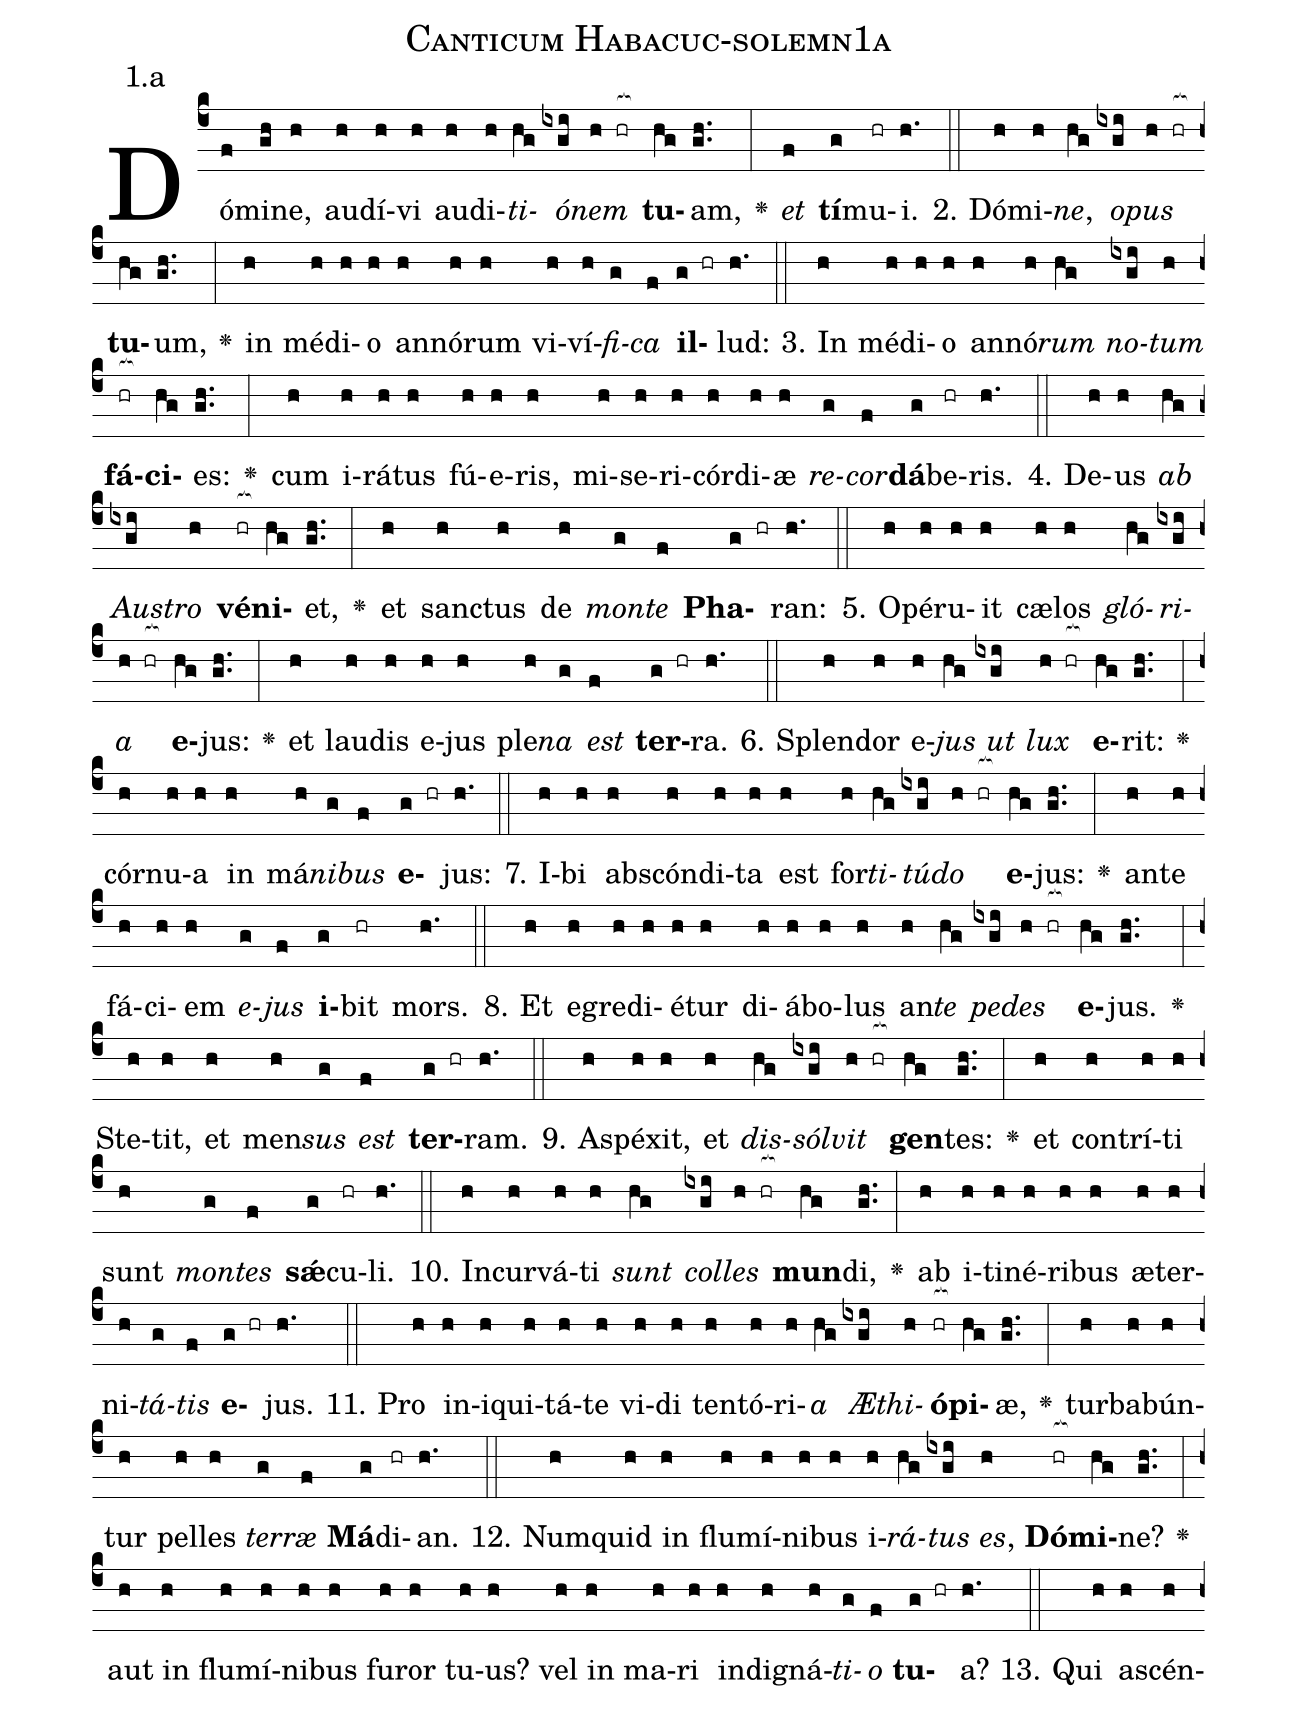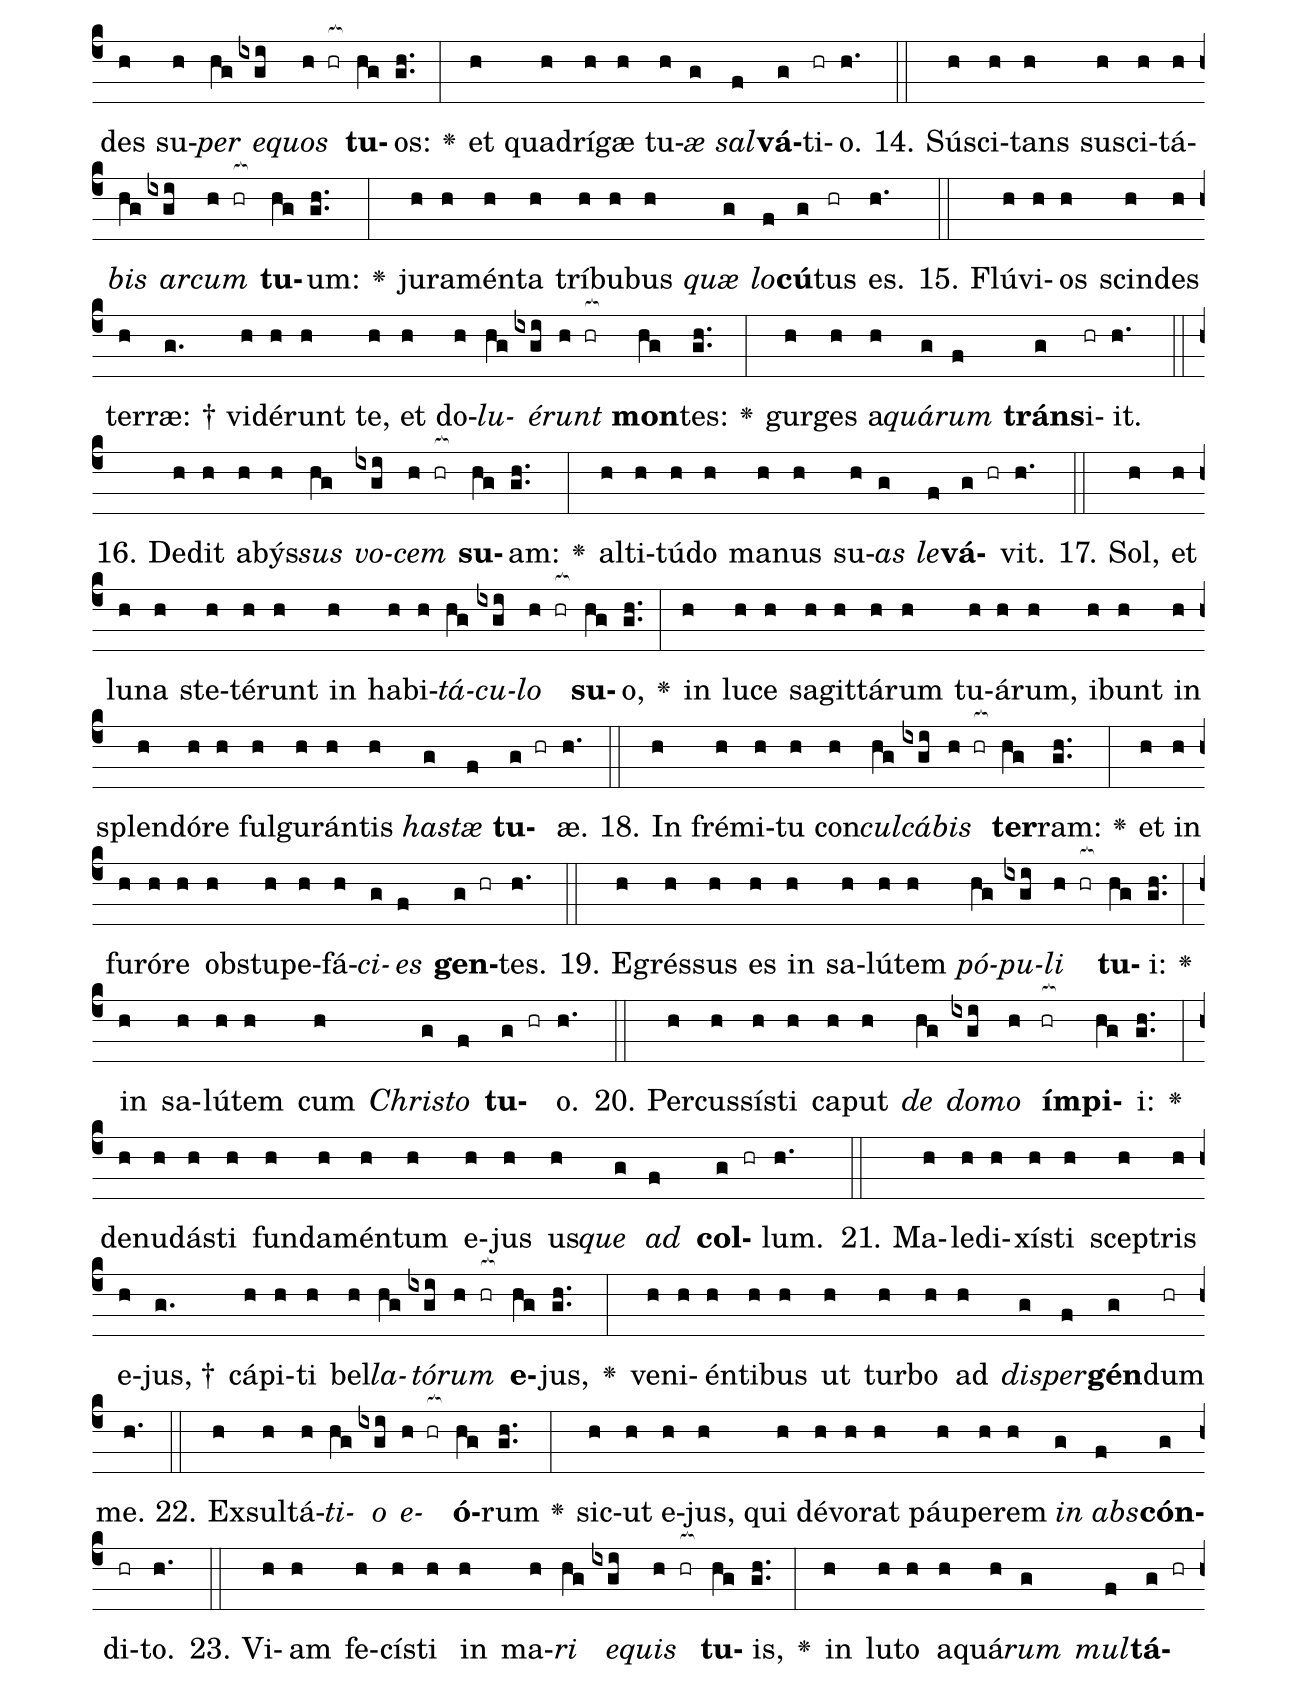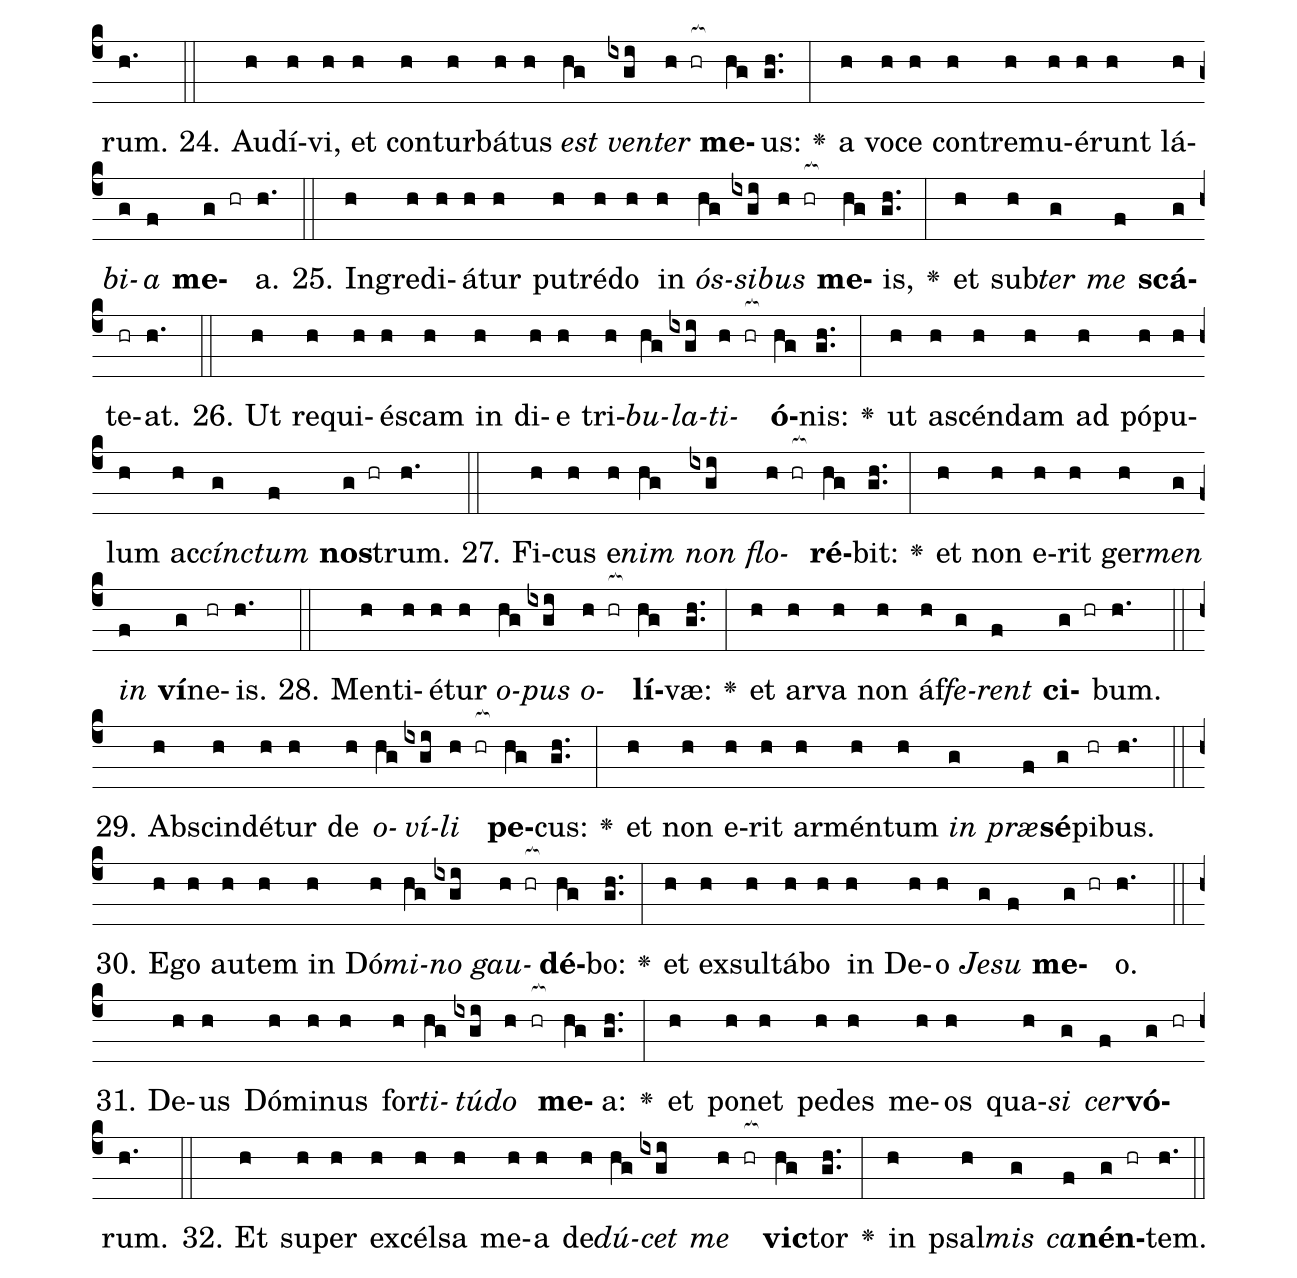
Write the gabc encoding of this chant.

name: Canticum Habacuc-solemn1a;
annotation: 1.a;
%%
(c4)Dó(f)mi(gh)ne,(h) au(h)dí(h)vi(h) au(h)di(h)<i>ti</i>(hg)<i>ó</i>(ixgi)<i>nem</i>(h hr[ocb:1{]) <b>tu</b>(hg[ocb:0}])am,(gh..) <v>\greheightstar</v>(:) <i>et</i>(f) <b>tí</b>(g)mu(hr)i.(h.) (::)
2. Dó(h)mi(h)<i>ne</i>,(hg) <i>o</i>(ixgi)<i>pus</i>(h hr[ocb:1{]) <b>tu</b>(hg[ocb:0}])um,(gh..) <v>\greheightstar</v>(:) in(h) mé(h)di(h)o(h) an(h)nó(h)rum(h) vi(h)ví(h)<i>fi</i>(g)<i>ca</i>(f) <b>il</b>(g hr)lud:(h.) (::)
3. In(h) mé(h)di(h)o(h) an(h)nó(h)<i>rum</i>(hg) <i>no</i>(ixgi)<i>tum</i>(h) <b>fá</b>(hr[ocb:1{])<b>ci</b>(hg[ocb:0}])es:(gh..) <v>\greheightstar</v>(:) cum(h) i(h)rá(h)tus(h) fú(h)e(h)ris,(h) mi(h)se(h)ri(h)cór(h)di(h)æ(h) <i>re</i>(g)<i>cor</i>(f)<b>dá</b>(g)be(hr)ris.(h.) (::)
4. De(h)us(h) <i>ab</i>(hg) <i>Aus</i>(ixgi)<i>tro</i>(h) <b>vé</b>(hr[ocb:1{])<b>ni</b>(hg[ocb:0}])et,(gh..) <v>\greheightstar</v>(:) et(h) sanc(h)tus(h) de(h) <i>mon</i>(g)<i>te</i>(f) <b>Pha</b>(g hr)ran:(h.) (::)
5. O(h)pé(h)ru(h)it(h) cæ(h)los(h) <i>gló</i>(hg)<i>ri</i>(ixgi)<i>a</i>(h hr[ocb:1{]) <b>e</b>(hg[ocb:0}])jus:(gh..) <v>\greheightstar</v>(:) et(h) lau(h)dis(h) e(h)jus(h) ple(h)<i>na</i>(g) <i>est</i>(f) <b>ter</b>(g hr)ra.(h.) (::)
6. Splen(h)dor(h) e(h)<i>jus</i>(hg) <i>ut</i>(ixgi) <i>lux</i>(h hr[ocb:1{]) <b>e</b>(hg[ocb:0}])rit:(gh..) <v>\greheightstar</v>(:) cór(h)nu(h)a(h) in(h) má(h)<i>ni</i>(g)<i>bus</i>(f) <b>e</b>(g hr)jus:(h.) (::)
7. I(h)bi(h) abs(h)cón(h)di(h)ta(h) est(h) for(h)<i>ti</i>(hg)<i>tú</i>(ixgi)<i>do</i>(h hr[ocb:1{]) <b>e</b>(hg[ocb:0}])jus:(gh..) <v>\greheightstar</v>(:) an(h)te(h) fá(h)ci(h)em(h) <i>e</i>(g)<i>jus</i>(f) <b>i</b>(g)bit(hr) mors.(h.) (::)
8. Et(h) e(h)gre(h)di(h)é(h)tur(h) di(h)á(h)bo(h)lus(h) an(h)<i>te</i>(hg) <i>pe</i>(ixgi)<i>des</i>(h hr[ocb:1{]) <b>e</b>(hg[ocb:0}])jus.(gh..) <v>\greheightstar</v>(:) Ste(h)tit,(h) et(h) men(h)<i>sus</i>(g) <i>est</i>(f) <b>ter</b>(g hr)ram.(h.) (::)
9. A(h)spé(h)xit,(h) et(h) <i>dis</i>(hg)<i>sól</i>(ixgi)<i>vit</i>(h hr[ocb:1{]) <b>gen</b>(hg[ocb:0}])tes:(gh..) <v>\greheightstar</v>(:) et(h) con(h)trí(h)ti(h) sunt(h) <i>mon</i>(g)<i>tes</i>(f) <b>sǽ</b>(g)cu(hr)li.(h.) (::)
10. In(h)cur(h)vá(h)ti(h) <i>sunt</i>(hg) <i>col</i>(ixgi)<i>les</i>(h hr[ocb:1{]) <b>mun</b>(hg[ocb:0}])di,(gh..) <v>\greheightstar</v>(:) ab(h) i(h)ti(h)né(h)ri(h)bus(h) æ(h)ter(h)ni(h)<i>tá</i>(g)<i>tis</i>(f) <b>e</b>(g hr)jus.(h.) (::)
11. Pro(h) in(h)i(h)qui(h)tá(h)te(h) vi(h)di(h) ten(h)tó(h)ri(h)<i>a</i>(hg) <i>Æ</i>(ixgi)<i>thi</i>(h)<b>ó</b>(hr[ocb:1{])<b>pi</b>(hg[ocb:0}])æ,(gh..) <v>\greheightstar</v>(:) tur(h)ba(h)bún(h)tur(h) pel(h)les(h) <i>ter</i>(g)<i>ræ</i>(f) <b>Má</b>(g)di(hr)an.(h.) (::)
12. Num(h)quid(h) in(h) flu(h)mí(h)ni(h)bus(h) i(h)<i>rá</i>(hg)<i>tus</i>(ixgi) <i>es</i>,(h) <b>Dó</b>(hr[ocb:1{])<b>mi</b>(hg[ocb:0}])ne?(gh..) <v>\greheightstar</v>(:) aut(h) in(h) flu(h)mí(h)ni(h)bus(h) fu(h)ror(h) tu(h)us?(h) vel(h) in(h) ma(h)ri(h) in(h)di(h)gná(h)<i>ti</i>(g)<i>o</i>(f) <b>tu</b>(g hr)a?(h.) (::)
13. Qui(h) a(h)scén(h)des(h) su(h)<i>per</i>(hg) <i>e</i>(ixgi)<i>quos</i>(h hr[ocb:1{]) <b>tu</b>(hg[ocb:0}])os:(gh..) <v>\greheightstar</v>(:) et(h) qua(h)drí(h)gæ(h) tu(h)<i>æ</i>(g) <i>sal</i>(f)<b>vá</b>(g)ti(hr)o.(h.) (::)
14. Sú(h)sci(h)tans(h) su(h)sci(h)tá(h)<i>bis</i>(hg) <i>ar</i>(ixgi)<i>cum</i>(h hr[ocb:1{]) <b>tu</b>(hg[ocb:0}])um:(gh..) <v>\greheightstar</v>(:) ju(h)ra(h)mén(h)ta(h) trí(h)bu(h)bus(h) <i>quæ</i>(g) <i>lo</i>(f)<b>cú</b>(g)tus(hr) es.(h.) (::)
15. Flú(h)vi(h)os(h) scin(h)des(h) ter(h)ræ: †(g.) vi(h)dé(h)runt(h) te,(h) et(h) do(h)<i>lu</i>(hg)<i>é</i>(ixgi)<i>runt</i>(h hr[ocb:1{]) <b>mon</b>(hg[ocb:0}])tes:(gh..) <v>\greheightstar</v>(:) gur(h)ges(h) a(h)<i>quá</i>(g)<i>rum</i>(f) <b>tráns</b>(g)i(hr)it.(h.) (::)
16. De(h)dit(h) a(h)býs(h)<i>sus</i>(hg) <i>vo</i>(ixgi)<i>cem</i>(h hr[ocb:1{]) <b>su</b>(hg[ocb:0}])am:(gh..) <v>\greheightstar</v>(:) al(h)ti(h)tú(h)do(h) ma(h)nus(h) su(h)<i>as</i>(g) <i>le</i>(f)<b>vá</b>(g hr)vit.(h.) (::)
17. Sol,(h) et(h) lu(h)na(h) ste(h)té(h)runt(h) in(h) ha(h)bi(h)<i>tá</i>(hg)<i>cu</i>(ixgi)<i>lo</i>(h hr[ocb:1{]) <b>su</b>(hg[ocb:0}])o,(gh..) <v>\greheightstar</v>(:) in(h) lu(h)ce(h) sa(h)git(h)tá(h)rum(h) tu(h)á(h)rum,(h) i(h)bunt(h) in(h) splen(h)dó(h)re(h) ful(h)gu(h)rán(h)tis(h) <i>has</i>(g)<i>tæ</i>(f) <b>tu</b>(g hr)æ.(h.) (::)
18. In(h) fré(h)mi(h)tu(h) con(h)<i>cul</i>(hg)<i>cá</i>(ixgi)<i>bis</i>(h hr[ocb:1{]) <b>ter</b>(hg[ocb:0}])ram:(gh..) <v>\greheightstar</v>(:) et(h) in(h) fu(h)ró(h)re(h) ob(h)stu(h)pe(h)fá(h)<i>ci</i>(g)<i>es</i>(f) <b>gen</b>(g hr)tes.(h.) (::)
19. E(h)grés(h)sus(h) es(h) in(h) sa(h)lú(h)tem(h) <i>pó</i>(hg)<i>pu</i>(ixgi)<i>li</i>(h hr[ocb:1{]) <b>tu</b>(hg[ocb:0}])i:(gh..) <v>\greheightstar</v>(:) in(h) sa(h)lú(h)tem(h) cum(h) <i>Chris</i>(g)<i>to</i>(f) <b>tu</b>(g hr)o.(h.) (::)
20. Per(h)cus(h)sís(h)ti(h) ca(h)put(h) <i>de</i>(hg) <i>do</i>(ixgi)<i>mo</i>(h) <b>ím</b>(hr[ocb:1{])<b>pi</b>(hg[ocb:0}])i:(gh..) <v>\greheightstar</v>(:) de(h)nu(h)dás(h)ti(h) fun(h)da(h)mén(h)tum(h) e(h)jus(h) us(h)<i>que</i>(g) <i>ad</i>(f) <b>col</b>(g hr)lum.(h.) (::)
21. Ma(h)le(h)di(h)xís(h)ti(h) scep(h)tris(h) e(h)jus, †(g.) cá(h)pi(h)ti(h) bel(h)<i>la</i>(hg)<i>tó</i>(ixgi)<i>rum</i>(h hr[ocb:1{]) <b>e</b>(hg[ocb:0}])jus,(gh..) <v>\greheightstar</v>(:) ve(h)ni(h)én(h)ti(h)bus(h) ut(h) tur(h)bo(h) ad(h) <i>di</i>(g)<i>sper</i>(f)<b>gén</b>(g)dum(hr) me.(h.) (::)
22. Ex(h)sul(h)tá(h)<i>ti</i>(hg)<i>o</i>(ixgi) <i>e</i>(h hr[ocb:1{])<b>ó</b>(hg[ocb:0}])rum(gh..) <v>\greheightstar</v>(:) sic(h)ut(h) e(h)jus,(h) qui(h) dé(h)vo(h)rat(h) páu(h)pe(h)rem(h) <i>in</i>(g) <i>abs</i>(f)<b>cón</b>(g)di(hr)to.(h.) (::)
23. Vi(h)am(h) fe(h)cís(h)ti(h) in(h) ma(h)<i>ri</i>(hg) <i>e</i>(ixgi)<i>quis</i>(h hr[ocb:1{]) <b>tu</b>(hg[ocb:0}])is,(gh..) <v>\greheightstar</v>(:) in(h) lu(h)to(h) a(h)quá(h)<i>rum</i>(g) <i>mul</i>(f)<b>tá</b>(g hr)rum.(h.) (::)
24. Au(h)dí(h)vi,(h) et(h) con(h)tur(h)bá(h)tus(h) <i>est</i>(hg) <i>ven</i>(ixgi)<i>ter</i>(h hr[ocb:1{]) <b>me</b>(hg[ocb:0}])us:(gh..) <v>\greheightstar</v>(:) a(h) vo(h)ce(h) con(h)tre(h)mu(h)é(h)runt(h) lá(h)<i>bi</i>(g)<i>a</i>(f) <b>me</b>(g hr)a.(h.) (::)
25. In(h)gre(h)di(h)á(h)tur(h) pu(h)tré(h)do(h) in(h) <i>ós</i>(hg)<i>si</i>(ixgi)<i>bus</i>(h hr[ocb:1{]) <b>me</b>(hg[ocb:0}])is,(gh..) <v>\greheightstar</v>(:) et(h) sub(h)<i>ter</i>(g) <i>me</i>(f) <b>scá</b>(g)te(hr)at.(h.) (::)
26. Ut(h) re(h)qui(h)és(h)cam(h) in(h) di(h)e(h) tri(h)<i>bu</i>(hg)<i>la</i>(ixgi)<i>ti</i>(h hr[ocb:1{])<b>ó</b>(hg[ocb:0}])nis:(gh..) <v>\greheightstar</v>(:) ut(h) a(h)scén(h)dam(h) ad(h) pó(h)pu(h)lum(h) ac(h)<i>cínc</i>(g)<i>tum</i>(f) <b>nos</b>(g hr)trum.(h.) (::)
27. Fi(h)cus(h) e(h)<i>nim</i>(hg) <i>non</i>(ixgi) <i>flo</i>(h hr[ocb:1{])<b>ré</b>(hg[ocb:0}])bit:(gh..) <v>\greheightstar</v>(:) et(h) non(h) e(h)rit(h) ger(h)<i>men</i>(g) <i>in</i>(f) <b>ví</b>(g)ne(hr)is.(h.) (::)
28. Men(h)ti(h)é(h)tur(h) <i>o</i>(hg)<i>pus</i>(ixgi) <i>o</i>(h hr[ocb:1{])<b>lí</b>(hg[ocb:0}])væ:(gh..) <v>\greheightstar</v>(:) et(h) ar(h)va(h) non(h) áf(h)<i>fe</i>(g)<i>rent</i>(f) <b>ci</b>(g hr)bum.(h.) (::)
29. Ab(h)scin(h)dé(h)tur(h) de(h) <i>o</i>(hg)<i>ví</i>(ixgi)<i>li</i>(h hr[ocb:1{]) <b>pe</b>(hg[ocb:0}])cus:(gh..) <v>\greheightstar</v>(:) et(h) non(h) e(h)rit(h) ar(h)mén(h)tum(h) <i>in</i>(g) <i>præ</i>(f)<b>sé</b>(g)pi(hr)bus.(h.) (::)
30. E(h)go(h) au(h)tem(h) in(h) Dó(h)<i>mi</i>(hg)<i>no</i>(ixgi) <i>gau</i>(h hr[ocb:1{])<b>dé</b>(hg[ocb:0}])bo:(gh..) <v>\greheightstar</v>(:) et(h) ex(h)sul(h)tá(h)bo(h) in(h) De(h)o(h) <i>Je</i>(g)<i>su</i>(f) <b>me</b>(g hr)o.(h.) (::)
31. De(h)us(h) Dó(h)mi(h)nus(h) for(h)<i>ti</i>(hg)<i>tú</i>(ixgi)<i>do</i>(h hr[ocb:1{]) <b>me</b>(hg[ocb:0}])a:(gh..) <v>\greheightstar</v>(:) et(h) po(h)net(h) pe(h)des(h) me(h)os(h) qua(h)<i>si</i>(g) <i>cer</i>(f)<b>vó</b>(g hr)rum.(h.) (::)
32. Et(h) su(h)per(h) ex(h)cél(h)sa(h) me(h)a(h) de(h)<i>dú</i>(hg)<i>cet</i>(ixgi) <i>me</i>(h hr[ocb:1{]) <b>vic</b>(hg[ocb:0}])tor(gh..) <v>\greheightstar</v>(:) in(h) psal(h)<i>mis</i>(g) <i>ca</i>(f)<b>nén</b>(g hr)tem.(h.) (::)
